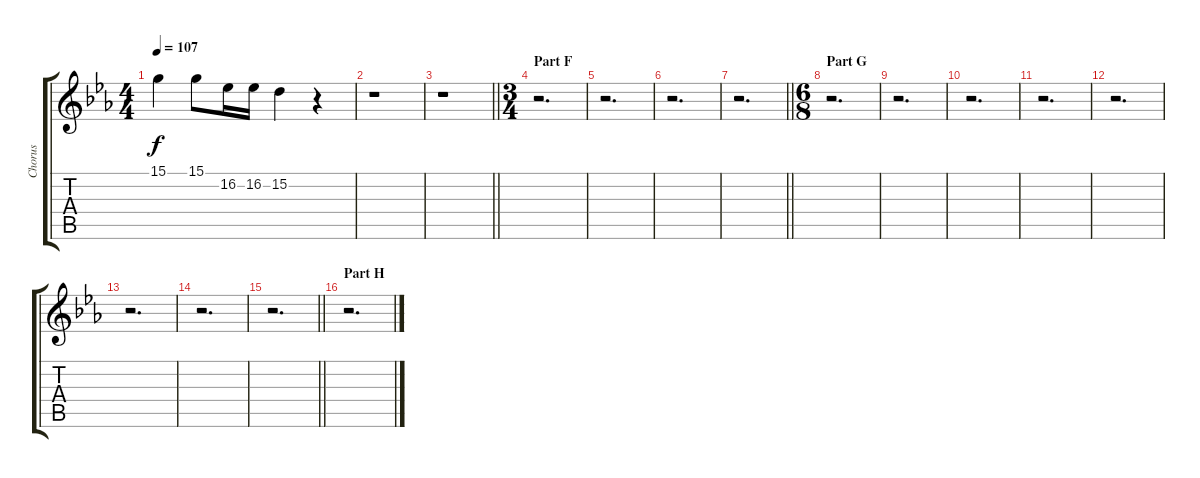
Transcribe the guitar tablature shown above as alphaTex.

\track ("Chorus" "Chorus") {instrument trumpet}
\staff {score tabs}
\tuning (E4 B3 G3 D3 A2 E2) {hide}
\ts (4 4)
\tempo 107
\clef g2
\ks eb
15.1.4{dy f} 15.1.8 16.2.16 16.2.16 15.2.4 r.4 |
r.1 |
\barLineRight lightlight
r.1 |
\ts (3 4)
\section ("" "Part F")
r.2{d} |
r.2{d} |
r.2{d} |
\barLineRight lightlight
r.2{d} |
\ts (6 8)
\section ("" "Part G")
r.2{d} |
r.2{d} |
r.2{d} |
r.2{d} |
r.2{d} |
r.2{d} |
r.2{d} |
\barLineRight lightlight
r.2{d} |
\section ("" "Part H")
r.2{d}
